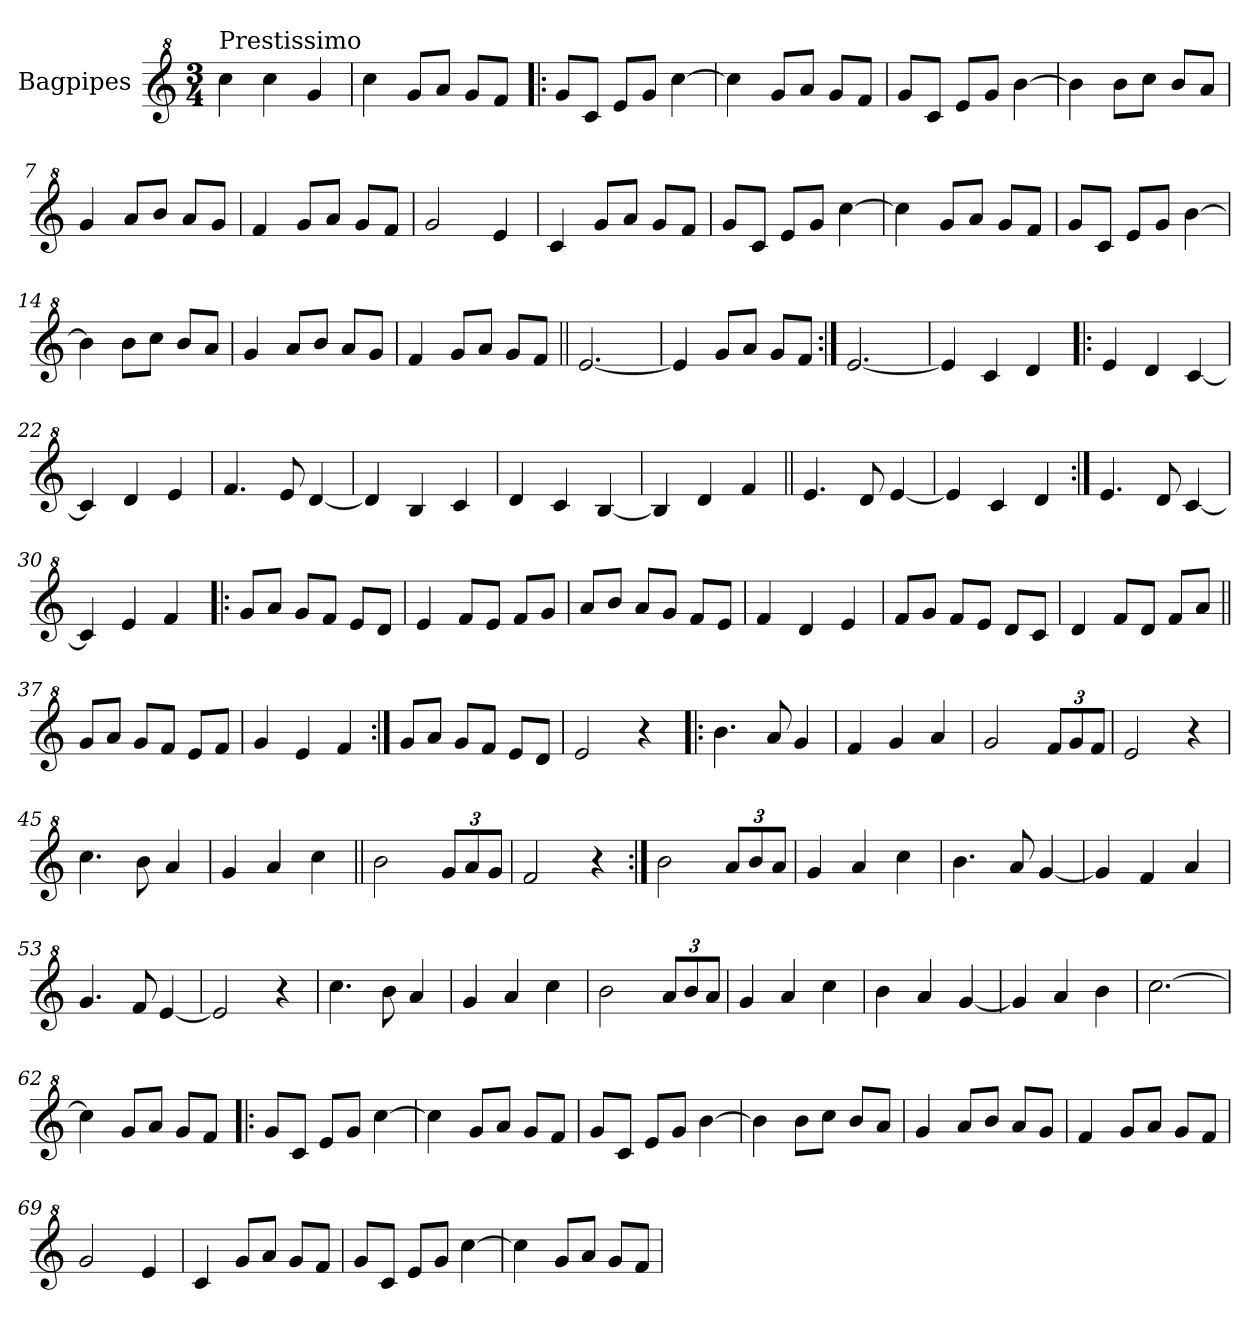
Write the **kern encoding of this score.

**kern
*part1
*staff1
*I"Bagpipes
*I'Bag
*clefG^2
*k[]
*C:
*M3/4
=1
!LO:TX:a:t=Prestissimo
4ccc\
4ccc\
4gg/
=2
4ccc\
8gg/L
8aa/J
8gg/L
8ff/J
=3!|:
8gg/L
8cc/J
8ee/L
8gg/J
[4ccc\
=4
4ccc\]
8gg/L
8aa/J
8gg/L
8ff/J
=5
8gg/L
8cc/J
8ee/L
8gg/J
[4bb\
=6
4bb\]
8bb\L
8ccc\J
8bb/L
8aa/J
=7
4gg/
8aa/L
8bb/J
8aa/L
8gg/J
=8
4ff/
8gg/L
8aa/J
8gg/L
8ff/J
!!LO:LB:g=z
=9
2gg/
4ee/
=10
4cc/
8gg/L
8aa/J
8gg/L
8ff/J
=11
8gg/L
8cc/J
8ee/L
8gg/J
[4ccc\
=12
4ccc\]
8gg/L
8aa/J
8gg/L
8ff/J
=13
8gg/L
8cc/J
8ee/L
8gg/J
[4bb\
=14
4bb\]
8bb\L
8ccc\J
8bb/L
8aa/J
=15
4gg/
8aa/L
8bb/J
8aa/L
8gg/J
=16
4ff/
8gg/L
8aa/J
8gg/L
8ff/J
!!LO:LB:g=z
=17||
[2.ee/
=18
4ee/]
8gg/L
8aa/J
8gg/L
8ff/J
=19:|!
[2.ee/
=20
4ee/]
4cc/
4dd/
=21!|:
4ee/
4dd/
[4cc/
=22
4cc/]
4dd/
4ee/
=23
4.ff/
8ee/
[4dd/
=24
4dd/]
4b/
4cc/
=25
4dd/
4cc/
[4b/
=26
4b/]
4dd/
4ff/
!!LO:LB:g=z
=27||
4.ee/
8dd/
[4ee/
=28
4ee/]
4cc/
4dd/
=29:|!
4.ee/
8dd/
[4cc/
=30
4cc/]
4ee/
4ff/
=31!|:
8gg/L
8aa/J
8gg/L
8ff/J
8ee/L
8dd/J
=32
4ee/
8ff/L
8ee/J
8ff/L
8gg/J
=33
8aa/L
8bb/J
8aa/L
8gg/J
8ff/L
8ee/J
=34
4ff/
4dd/
4ee/
!!LO:LB:g=z
=35
8ff/L
8gg/J
8ff/L
8ee/J
8dd/L
8cc/J
=36
4dd/
8ff/L
8dd/J
8ff/L
8aa/J
=37||
8gg/L
8aa/J
8gg/L
8ff/J
8ee/L
8ff/J
=38
4gg/
4ee/
4ff/
=39:|!
8gg/L
8aa/J
8gg/L
8ff/J
8ee/L
8dd/J
=40
2ee/
4r
=41!|:
4.bb\
8aa/
4gg/
=42
4ff/
4gg/
4aa/
!!LO:LB:g=z
=43
2gg/
*Xbrackettup
12ff/L
12gg/
12ff/J
=44
2ee/
4r
=45
4.ccc\
8bb\
4aa/
=46
4gg/
4aa/
4ccc\
=47||
2bb\
12gg/L
12aa/
12gg/J
=48
2ff/
4r
=49:|!
2bb\
12aa/L
12bb/
12aa/J
=50
4gg/
4aa/
4ccc\
=51
4.bb\
8aa/
[4gg/
=52
4gg/]
4ff/
4aa/
!!LO:LB:g=z
=53
4.gg/
8ff/
[4ee/
=54
2ee/]
4r
=55
4.ccc\
8bb\
4aa/
=56
4gg/
4aa/
4ccc\
=57
2bb\
12aa/L
12bb/
12aa/J
=58
4gg/
4aa/
4ccc\
=59
4bb\
4aa/
[4gg/
=60
4gg/]
4aa/
4bb\
=61
[2.ccc\
=62
4ccc\]
8gg/L
8aa/J
8gg/L
8ff/J
!!LO:LB:g=z
=63!|:
8gg/L
8cc/J
8ee/L
8gg/J
[4ccc\
=64
4ccc\]
8gg/L
8aa/J
8gg/L
8ff/J
=65
8gg/L
8cc/J
8ee/L
8gg/J
[4bb\
=66
4bb\]
8bb\L
8ccc\J
8bb/L
8aa/J
=67
4gg/
8aa/L
8bb/J
8aa/L
8gg/J
=68
4ff/
8gg/L
8aa/J
8gg/L
8ff/J
=69
2gg/
4ee/
=70
4cc/
8gg/L
8aa/J
8gg/L
8ff/J
!!LO:LB:g=z
=71
8gg/L
8cc/J
8ee/L
8gg/J
[4ccc\
=72
4ccc\]
8gg/L
8aa/J
8gg/L
8ff/J
=
*-
